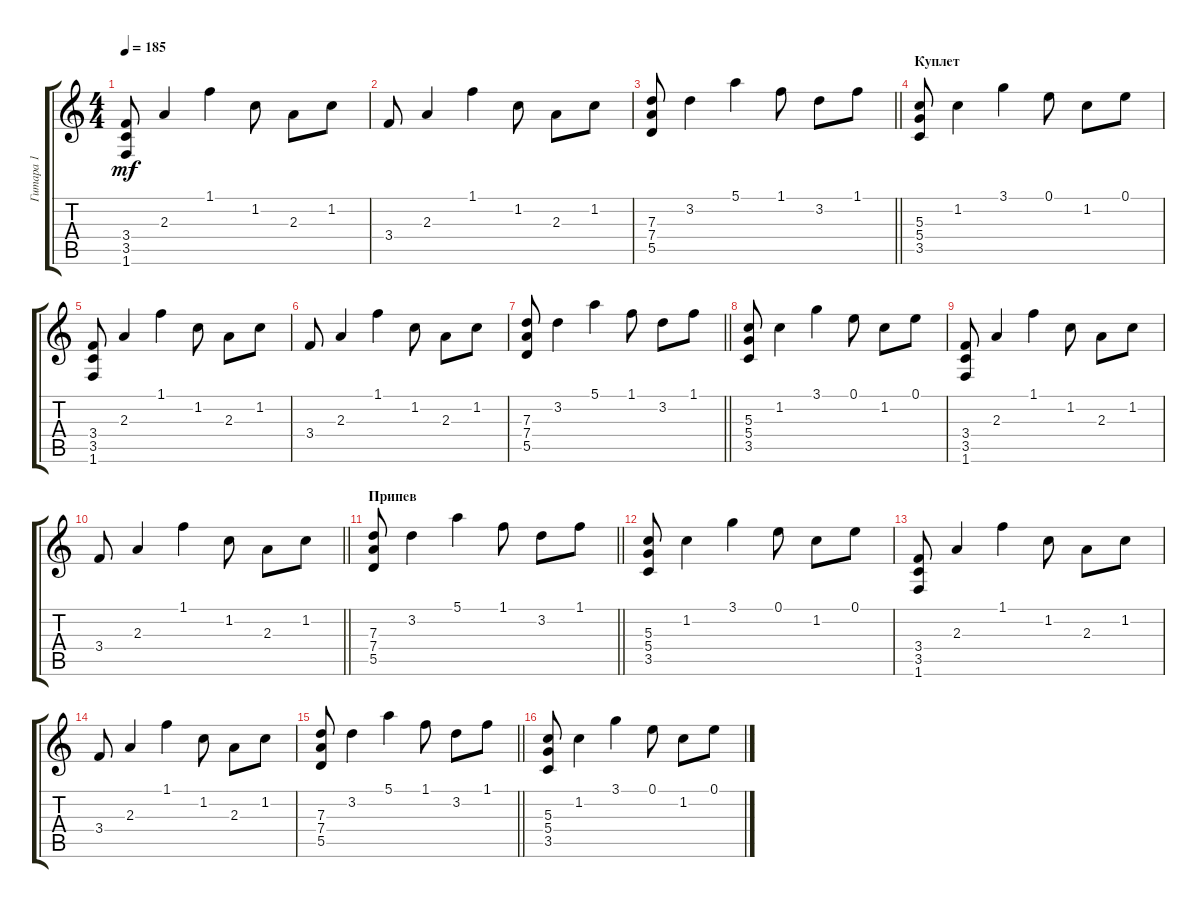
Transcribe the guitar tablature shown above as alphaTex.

\track ("Гитара 1" "Гитара 1") {instrument distortionguitar}
\staff {score tabs}
\tuning (E4 B3 G3 D3 A2 E2) {hide}
\ts (4 4)
\tempo 185
\clef g2
\ks c
(3.4 3.5 1.6).8{dy mf} 2.3.4 1.1.4 1.2.8 2.3.8 1.2.8 |
3.4.8 2.3.4 1.1.4 1.2.8 2.3.8 1.2.8 |
\barLineRight lightlight
(7.3 7.4 5.5).8 3.2.4 5.1.4 1.1.8 3.2.8 1.1.8 |
\section ("" "Куплет")
(5.3 5.4 3.5).8 1.2.4 3.1.4 0.1.8 1.2.8 0.1.8 |
(3.4 3.5 1.6).8 2.3.4 1.1.4 1.2.8 2.3.8 1.2.8 |
3.4.8 2.3.4 1.1.4 1.2.8 2.3.8 1.2.8 |
\barLineRight lightlight
(7.3 7.4 5.5).8 3.2.4 5.1.4 1.1.8 3.2.8 1.1.8 |
(5.3 5.4 3.5).8 1.2.4 3.1.4 0.1.8 1.2.8 0.1.8 |
(3.4 3.5 1.6).8 2.3.4 1.1.4 1.2.8 2.3.8 1.2.8 |
\barLineRight lightlight
3.4.8 2.3.4 1.1.4 1.2.8 2.3.8 1.2.8 |
\section ("" "Припев")
\barLineRight lightlight
(7.3 7.4 5.5).8 3.2.4 5.1.4 1.1.8 3.2.8 1.1.8 |
(5.3 5.4 3.5).8 1.2.4 3.1.4 0.1.8 1.2.8 0.1.8 |
(3.4 3.5 1.6).8 2.3.4 1.1.4 1.2.8 2.3.8 1.2.8 |
3.4.8 2.3.4 1.1.4 1.2.8 2.3.8 1.2.8 |
\barLineRight lightlight
(7.3 7.4 5.5).8 3.2.4 5.1.4 1.1.8 3.2.8 1.1.8 |
(5.3 5.4 3.5).8 1.2.4 3.1.4 0.1.8 1.2.8 0.1.8
